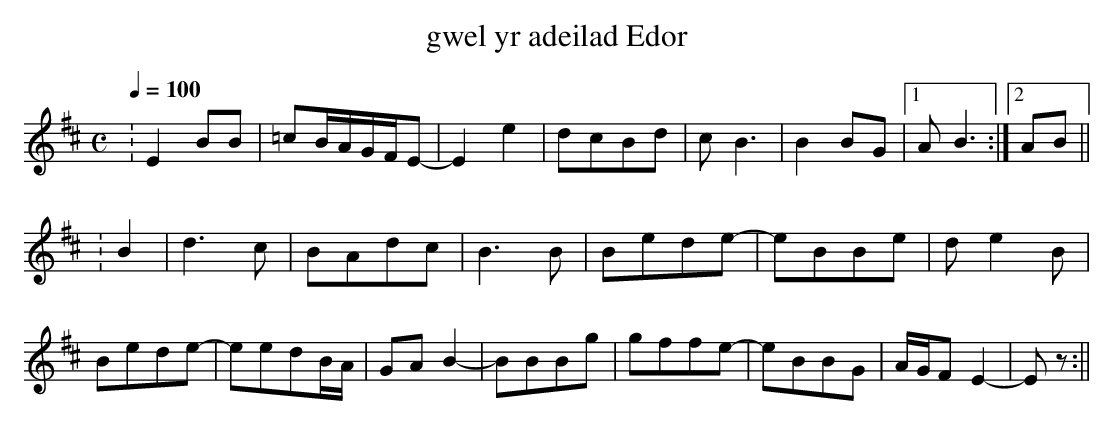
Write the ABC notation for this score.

X:1
T:gwel yr adeilad Edor
M:C
Q:1/4=100
K:Edor
:E2BB|=cB/A/G/F/E-|E2e2|dcBd|cB3|B2BG|1AB3:|2AB||
:B2|d3c|BAdc|B3B|Bede-|eBBe|de2B|
Bede-|eedB/A/|GAB2-|BBBg|gffe-|eBBG|A/G/FE2-|Ez:||
